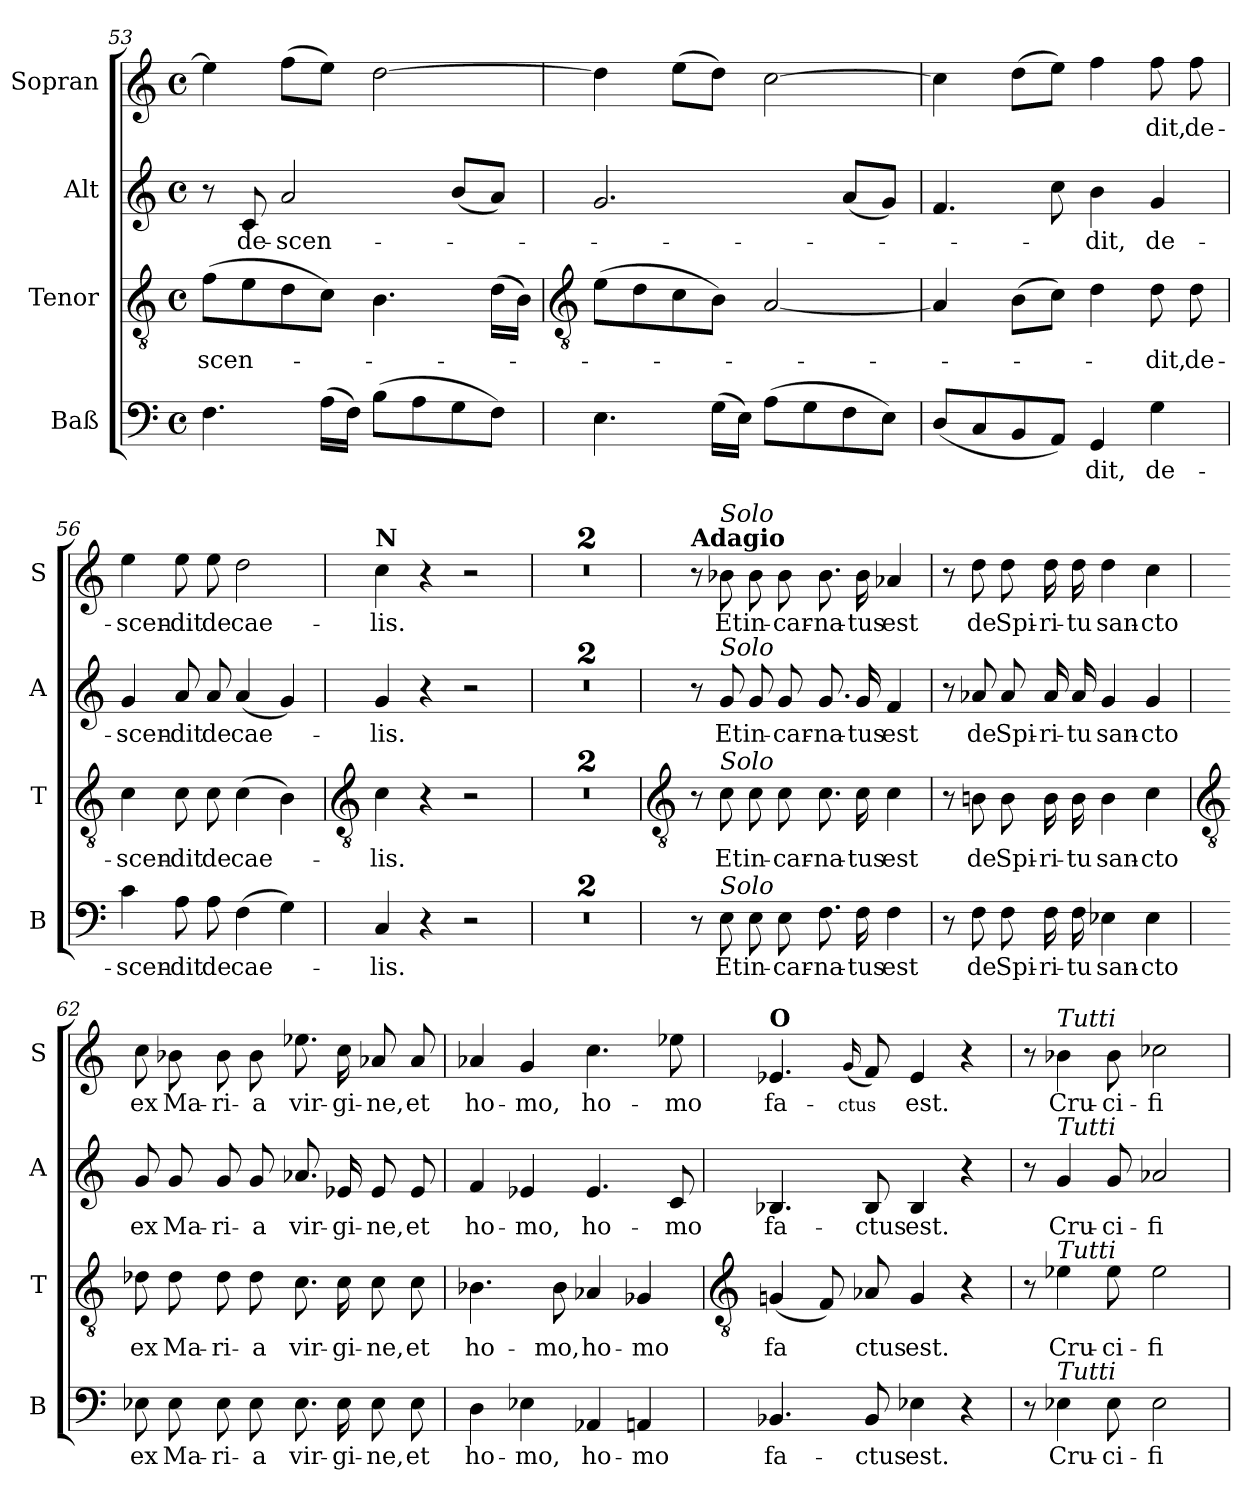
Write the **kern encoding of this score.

**kern	**text	**kern	**text	**kern	**text	**kern	**text
*part4	*part4	*part3	*part3	*part2	*part2	*part1	*part1
*staff4	*staff4	*staff3	*staff3	*staff2	*staff2	*staff1	*staff1
*I"Baß	*	*I"Tenor	*	*I"Alt	*	*I"Sopran	*
*I'B	*	*I'T	*	*I'A	*	*I'S	*
*clefF4	*	*clefGv2	*	*clefG2	*	*clefG2	*
*k[]	*	*k[]	*	*k[]	*	*k[]	*
*C:	*	*C:	*	*C:	*	*C:	*
*M4/4	*	*M4/4	*	*M4/4	*	*M4/4	*
*met(c)	*	*met(c)	*	*met(c)	*	*met(c)	*
=53	=53	=53	=53	=53	=53	=53	=53
!	!	!	!LO:LY:b	!	!	!	!
4.F	.	(>8fL	-scen-	8r	.	4ee]	.
!	!	!	!	!	!LO:LY:b	!	!
.	.	8e	.	8c	de-	.	.
!	!	!	!	!	!LO:LY:b	!	!
.	.	8d	.	2a	-scen-	(>8ffL	.
(>16ALL	.	8cJ)	.	.	.	8eeJ)	.
16FJJ)	.	.	.	.	.	.	.
(>8BL	.	4.B	.	.	.	[2dd	.
8A	.	.	.	.	.	.	.
8G	.	.	.	(<8bL	.	.	.
8FJ)	.	(>16dLL	.	8aJ)	.	.	.
.	.	16BJJ)	.	.	.	.	.
!!LO:LB:g=z
=54	=54	=54	=54	=54	=54	=54	=54
*	*	*clefGv2	*	*	*	*	*
4.E	.	(>8eL	.	2.g	.	4dd]	.
.	.	8d	.	.	.	.	.
.	.	8c	.	.	.	(>8eeL	.
(>16GLL	.	8BJ)	.	.	.	8ddJ)	.
16EJJ)	.	.	.	.	.	.	.
(>8AL	.	[2A	.	.	.	[2cc	.
8G	.	.	.	.	.	.	.
8F	.	.	.	(<8aL	.	.	.
8EJ)	.	.	.	8gJ)	.	.	.
=55	=55	=55	=55	=55	=55	=55	=55
(<8DL	.	4A]	.	4.f	.	4cc]	.
8C	.	.	.	.	.	.	.
8BB	.	(>8BL	.	.	.	(>8ddL	.
8AAJ)	.	8cJ)	.	8cc	.	8eeJ)	.
!	!LO:LY:b	!	!	!	!LO:LY:b	!	!
4GG	-dit,	4d	.	4b	-dit,	4ff	.
!	!LO:LY:b	!	!LO:LY:b	!	!LO:LY:b	!	!LO:LY:b
4G	de-	8d	-dit,	4g	de-	8ff	-dit,
!	!	!	!LO:LY:b	!	!	!	!LO:LY:b
.	.	8d	de-	.	.	8ff	de-
=56	=56	=56	=56	=56	=56	=56	=56
!	!LO:LY:b	!	!LO:LY:b	!	!LO:LY:b	!	!LO:LY:b
4c	-scen-	4c	-scen-	4g	-scen-	4ee	-scen-
!	!LO:LY:b	!	!LO:LY:b	!	!LO:LY:b	!	!LO:LY:b
8A	-dit	8c	-dit	8a	-dit	8ee	-dit
!	!LO:LY:b	!	!LO:LY:b	!	!LO:LY:b	!	!LO:LY:b
8A	de	8c	de	8a	de	8ee	de
!	!LO:LY:b	!	!LO:LY:b	!	!LO:LY:b	!	!LO:LY:b
(>4F	cae-	(>4c	cae-	(<4a	cae-	2dd	cae-
4G)	.	4B)	.	4g)	.	.	.
!!LO:LB:g=z
=57	=57	=57	=57	=57	=57	=57	=57
*	*	*clefGv2	*	*	*	*	*
!	!	!	!	!	!	!LO:TX:a:B:t=N	!
!	!LO:LY:b	!	!LO:LY:b	!	!LO:LY:b	!	!LO:LY:b
4C	-lis.	4c	-lis.	4g	-lis.	4cc	-lis.
4r	.	4r	.	4r	.	4r	.
2r	.	2r	.	2r	.	2r	.
=58	=58	=58	=58	=58	=58	=58	=58
1r	.	1r	.	1r	.	1r	.
=59	=59	=59	=59	=59	=59	=59	=59
1r	.	1r	.	1r	.	1r	.
!!LO:LB:g=z
=60	=60	=60	=60	=60	=60	=60	=60
*	*	*clefGv2	*	*	*	*	*
!	!	!	!	!	!	!LO:TX:a:B:t=Adagio	!
8r	.	8r	.	8r	.	8r	.
!	!	!	!	!	!	!LO:TX:a:i:t=Solo	!
!	!	!	!	!LO:TX:a:i:t=Solo	!	!	!
!	!	!LO:TX:a:i:t=Solo	!	!	!	!	!
!LO:TX:a:i:t=Solo	!	!	!	!	!	!	!
!	!LO:LY:b	!	!LO:LY:b	!	!LO:LY:b	!	!LO:LY:b
8E	Et	8c	Et	8g	Et	8b-X	Et
!	!LO:LY:b	!	!LO:LY:b	!	!LO:LY:b	!	!LO:LY:b
8E	in-	8c	in-	8g	in-	8b-	in-
!	!LO:LY:b	!	!LO:LY:b	!	!LO:LY:b	!	!LO:LY:b
8E	-car-	8c	-car-	8g	-car-	8b-	-car-
!	!LO:LY:b	!	!LO:LY:b	!	!LO:LY:b	!	!LO:LY:b
8.F	-na-	8.c	-na-	8.g	-na-	8.b-	-na-
!	!LO:LY:b	!	!LO:LY:b	!	!LO:LY:b	!	!LO:LY:b
16F	-tus	16c	-tus	16g	-tus	16b-	-tus
!	!LO:LY:b	!	!LO:LY:b	!	!LO:LY:b	!	!LO:LY:b
4F	est	4c	est	4f	est	4a-X	est
=61	=61	=61	=61	=61	=61	=61	=61
8r	.	8r	.	8r	.	8r	.
!	!LO:LY:b	!	!LO:LY:b	!	!LO:LY:b	!	!LO:LY:b
8F	de	8Bn	de	8a-X	de	8dd	de
!	!LO:LY:b	!	!LO:LY:b	!	!LO:LY:b	!	!LO:LY:b
8F	Spi-	8B	Spi-	8a-	Spi-	8dd	Spi-
!	!LO:LY:b	!	!LO:LY:b	!	!LO:LY:b	!	!LO:LY:b
16F	-ri-	16B	-ri-	16a-	-ri-	16dd	-ri-
!	!LO:LY:b	!	!LO:LY:b	!	!LO:LY:b	!	!LO:LY:b
16F	-tu	16B	-tu	16a-	-tu	16dd	-tu
!	!LO:LY:b	!	!LO:LY:b	!	!LO:LY:b	!	!LO:LY:b
4E-X	san-	4B	san-	4g	san-	4dd	san-
!	!LO:LY:b	!	!LO:LY:b	!	!LO:LY:b	!	!LO:LY:b
4E-	-cto	4c	-cto	4g	-cto	4cc	-cto
!!LO:LB:g=z
=62	=62	=62	=62	=62	=62	=62	=62
*	*	*clefGv2	*	*	*	*	*
!	!LO:LY:b	!	!LO:LY:b	!	!LO:LY:b	!	!LO:LY:b
8E-X	ex	8d-X	ex	8g	ex	8cc	ex
!	!LO:LY:b	!	!LO:LY:b	!	!LO:LY:b	!	!LO:LY:b
8E-	Ma-	8d-	Ma-	8g	Ma-	8b-X	Ma-
!	!LO:LY:b	!	!LO:LY:b	!	!LO:LY:b	!	!LO:LY:b
8E-	-ri-	8d-	-ri-	8g	-ri-	8b-	-ri-
!	!LO:LY:b	!	!LO:LY:b	!	!LO:LY:b	!	!LO:LY:b
8E-	-a	8d-	-a	8g	-a	8b-	-a
!	!LO:LY:b	!	!LO:LY:b	!	!LO:LY:b	!	!LO:LY:b
8.E-	vir-	8.c	vir-	8.a-X	vir-	8.ee-X	vir-
!	!LO:LY:b	!	!LO:LY:b	!	!LO:LY:b	!	!LO:LY:b
16E-	-gi-	16c	-gi-	16e-X	-gi-	16cc	-gi-
!	!LO:LY:b	!	!LO:LY:b	!	!LO:LY:b	!	!LO:LY:b
8E-	-ne,	8c	-ne,	8e-	-ne,	8a-X	-ne,
!	!LO:LY:b	!	!LO:LY:b	!	!LO:LY:b	!	!LO:LY:b
8E-	et	8c	et	8e-	et	8a-	et
=63	=63	=63	=63	=63	=63	=63	=63
!	!LO:LY:b	!	!LO:LY:b	!	!LO:LY:b	!	!LO:LY:b
4D	ho-	4.B-X	ho-	4f	ho-	4a-X	ho-
!	!LO:LY:b	!	!	!	!LO:LY:b	!	!LO:LY:b
4E-X	-mo,	.	.	4e-X	-mo,	4g	-mo,
!	!	!	!LO:LY:b	!	!	!	!
.	.	8B-	-mo,	.	.	.	.
!	!LO:LY:b	!	!LO:LY:b	!	!LO:LY:b	!	!LO:LY:b
4AA-X	ho-	4A-X	ho-	4.e-	ho-	4.cc	ho-
!	!LO:LY:b	!	!LO:LY:b	!	!	!	!
4AAn	-mo	4G-X	-mo	.	.	.	.
!	!	!	!	!	!LO:LY:b	!	!LO:LY:b
.	.	.	.	8c	-mo	8ee-X	-mo
!!LO:LB:g=z
=64	=64	=64	=64	=64	=64	=64	=64
*	*	*clefGv2	*	*	*	*	*
!	!	!	!	!	!	!LO:TX:a:B:t=O	!
!	!LO:LY:b	!	!LO:LY:b	!	!LO:LY:b	!	!LO:LY:b
4.BB-X	fa-	(<4Gn	fa	4.B-X	fa-	4.e-X	fa-
.	.	8F)	.	.	.	.	.
!	!	!	!	!	!	!	!LO:LY:b
.	.	.	.	.	.	(<16qqg	-ctus
!	!LO:LY:b	!	!LO:LY:b	!	!LO:LY:b	!	!
8BB-	-ctus	8A-X	ctus	8B-	-ctus	8f)	.
!	!LO:LY:b	!	!LO:LY:b	!	!LO:LY:b	!	!LO:LY:b
4E-X	est.	4G	est.	4B-	est.	4e-	est.
4r	.	4r	.	4r	.	4r	.
=65	=65	=65	=65	=65	=65	=65	=65
8r	.	8r	.	8r	.	8r	.
!	!	!	!	!	!	!LO:TX:a:i:t=Tutti	!
!	!	!	!	!LO:TX:a:i:t=Tutti	!	!	!
!	!	!LO:TX:a:i:t=Tutti	!	!	!	!	!
!LO:TX:a:i:t=Tutti	!	!	!	!	!	!	!
!	!LO:LY:b	!	!LO:LY:b	!	!LO:LY:b	!	!LO:LY:b
4E-X	Cru-	4e-X	Cru-	4g	Cru-	4b-X	Cru-
!	!LO:LY:b	!	!LO:LY:b	!	!LO:LY:b	!	!LO:LY:b
8E-	-ci-	8e-	-ci-	8g	-ci-	8b-	-ci-
!	!LO:LY:b	!	!LO:LY:b	!	!LO:LY:b	!	!LO:LY:b
2E-	-fi-	2e-	-fi-	2a-X	-fi-	2cc-X	-fi-
=	=	=	=	=	=	=	=
*-	*-	*-	*-	*-	*-	*-	*-
